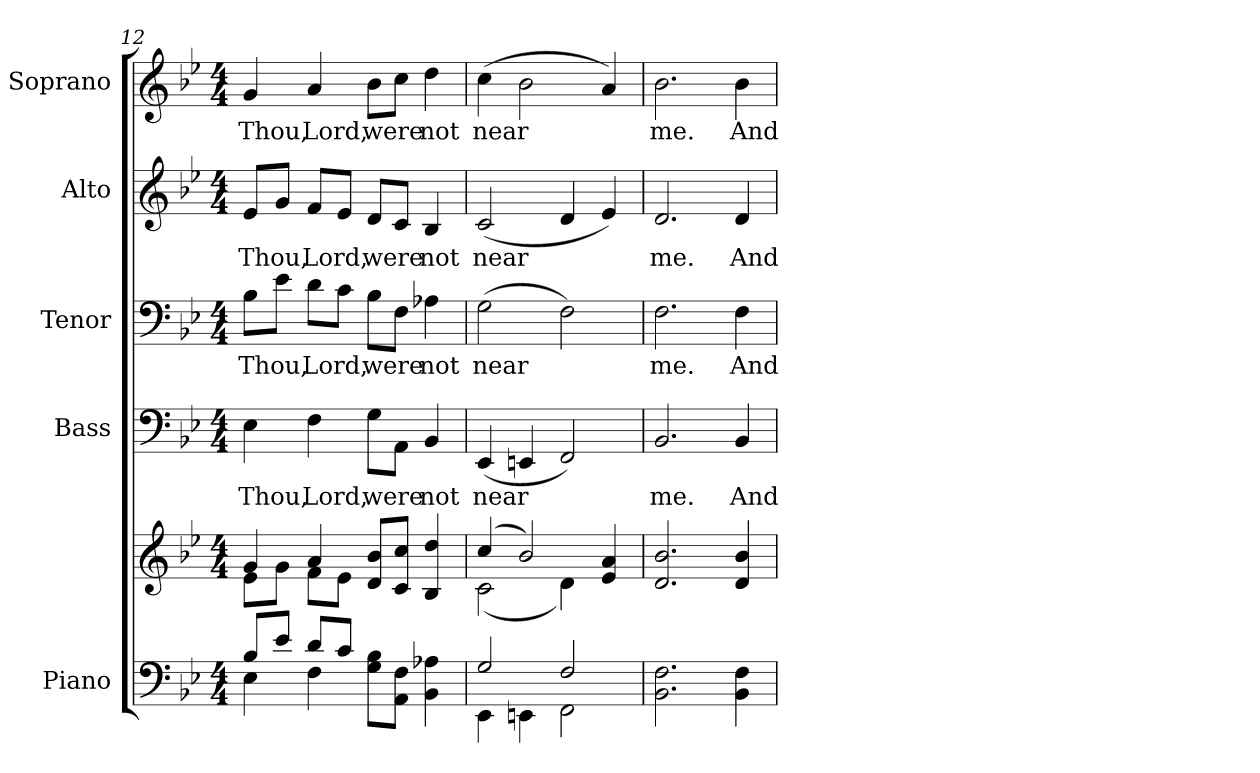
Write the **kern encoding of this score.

**kern	**kern	**kern	**text	**kern	**text	**kern	**text	**kern	**text
*part5	*part5	*part4	*part4	*part3	*part3	*part2	*part2	*part1	*part1
*staff6	*staff5	*staff4	*staff4	*staff3	*staff3	*staff2	*staff2	*staff1	*staff1
*I"Piano	*	*I"Bass	*	*I"Tenor	*	*I"Alto	*	*I"Soprano	*
*I'Pno.	*	*I'B.	*	*I'T.	*	*I'A.	*	*I'S.	*
*clefF4	*clefG2	*clefF4	*	*clefF4	*	*clefG2	*	*clefG2	*
*k[b-e-]	*k[b-e-]	*k[b-e-]	*	*k[b-e-]	*	*k[b-e-]	*	*k[b-e-]	*
*B-:	*B-:	*B-:	*	*B-:	*	*B-:	*	*B-:	*
*M4/4	*M4/4	*M4/4	*	*M4/4	*	*M4/4	*	*M4/4	*
=12	=12	=12	=12	=12	=12	=12	=12	=12	=12
*^	*^	*	*	*	*	*	*	*	*
!	!	!	!	!	!LO:LY:b:color=#000000	!	!	!	!	!	!
!	!	!	!	!	!	!	!LO:LY:b:color=#000000	!	!	!	!
!	!	!	!	!	!	!	!	!	!LO:LY:b:color=#000000	!	!
!	!	!	!	!	!	!	!	!	!	!	!LO:LY:b:color=#000000
8B-i/L	4E-i\	4gi/	8e-i\L	4E-i\	Thou,	8B-i\L	Thou,	8e-i/L	Thou,	4gi/	Thou,
8e-i/J	.	.	8gi\J	.	.	8e-i\J	.	8gi/J	.	.	.
!	!	!	!	!	!LO:LY:b:color=#000000	!	!	!	!	!	!
!	!	!	!	!	!	!	!LO:LY:b:color=#000000	!	!	!	!
!	!	!	!	!	!	!	!	!	!LO:LY:b:color=#000000	!	!
!	!	!	!	!	!	!	!	!	!	!	!LO:LY:b:color=#000000
8di/L	4Fi\	4ai/	8fi\L	4Fi\	Lord,	8di\L	Lord,	8fi/L	Lord,	4ai/	Lord,
8ci/J	.	.	8e-i\J	.	.	8ci\J	.	8e-i/J	.	.	.
!	!	!	!	!	!LO:LY:b:color=#000000	!	!	!	!	!	!
!	!	!	!	!	!	!	!LO:LY:b:color=#000000	!	!	!	!
!	!	!	!	!	!	!	!	!	!LO:LY:b:color=#000000	!	!
!	!	!	!	!	!	!	!	!	!	!	!LO:LY:b:color=#000000
8Gi\ 8B-iL	2ryy	8di/ 8b-iL	2ryy	8Gi\L	were	8B-i\L	were	8di/L	were	8b-i\L	were
8AAi\ 8FiJ	.	8ci/ 8cciJ	.	8AAi\J	.	8Fi\J	.	8ci/J	.	8cci\J	.
!	!	!	!	!	!LO:LY:b:color=#000000	!	!	!	!	!	!
!	!	!	!	!	!	!	!LO:LY:b:color=#000000	!	!	!	!
!	!	!	!	!	!	!	!	!	!LO:LY:b:color=#000000	!	!
!	!	!	!	!	!	!	!	!	!	!	!LO:LY:b:color=#000000
4BB-i\ 4A-Xi	.	4B-i/ 4ddi	.	4BB-i/	not	4A-Xi\	not	4B-i/	not	4ddi\	not
!!LO:PB:g=z
=13	=13	=13	=13	=13	=13	=13	=13	=13	=13	=13	=13
!	!	!	!	!	!LO:LY:b:color=#000000	!	!	!	!	!	!
!	!	!	!	!	!	!	!LO:LY:b:color=#000000	!	!	!	!
!	!	!	!	!	!	!	!	!	!LO:LY:b:color=#000000	!	!
!	!	!	!	!	!	!	!	!	!	!	!LO:LY:b:color=#000000
2Gi/	4EE-i\	(4cci/	(2ci\	(4EE-i/	near	(2Gi\	near	(2ci/	near	(4cci\	near
.	4EEni\	2b-i/)	.	4EEni/	.	.	.	.	.	2b-i\	.
2Fi/	2FFi\	.	4di\)	2FFi/)	.	2Fi\)	.	4di/	.	.	.
.	.	4ryy	4e-i/ 4ai	.	.	.	.	4e-i/)	.	4ai/)	.
*v	*v	*	*	*	*	*	*	*	*	*	*
*	*v	*v	*	*	*	*	*	*	*	*
=14	=14	=14	=14	=14	=14	=14	=14	=14	=14
*	*^	*	*	*	*	*	*	*	*
!	!	!	!	!LO:LY:b:color=#000000	!	!	!	!	!	!
*	*v	*v	*	*	*	*	*	*	*	*
*	*^	*	*	*	*	*	*	*	*
!	!	!	!	!	!	!LO:LY:b:color=#000000	!	!	!	!
*	*v	*v	*	*	*	*	*	*	*	*
*	*^	*	*	*	*	*	*	*	*
!	!	!	!	!	!	!	!	!LO:LY:b:color=#000000	!	!
*	*v	*v	*	*	*	*	*	*	*	*
*	*^	*	*	*	*	*	*	*	*
!	!	!	!	!	!	!	!	!	!	!LO:LY:b:color=#000000
*	*v	*v	*	*	*	*	*	*	*	*
2.BB-i\ 2.Fi	2.di/ 2.b-i	2.BB-i/	me.	2.Fi\	me.	2.di/	me.	2.b-i\	me.
!	!	!	!LO:LY:b:color=#000000	!	!	!	!	!	!
!	!	!	!	!	!LO:LY:b:color=#000000	!	!	!	!
!	!	!	!	!	!	!	!LO:LY:b:color=#000000	!	!
!	!	!	!	!	!	!	!	!	!LO:LY:b:color=#000000
4BB-i\ 4Fi	4di/ 4b-i	4BB-i/	And	4Fi\	And	4di/	And	4b-i\	And
=	=	=	=	=	=	=	=	=	=
*-	*-	*-	*-	*-	*-	*-	*-	*-	*-
